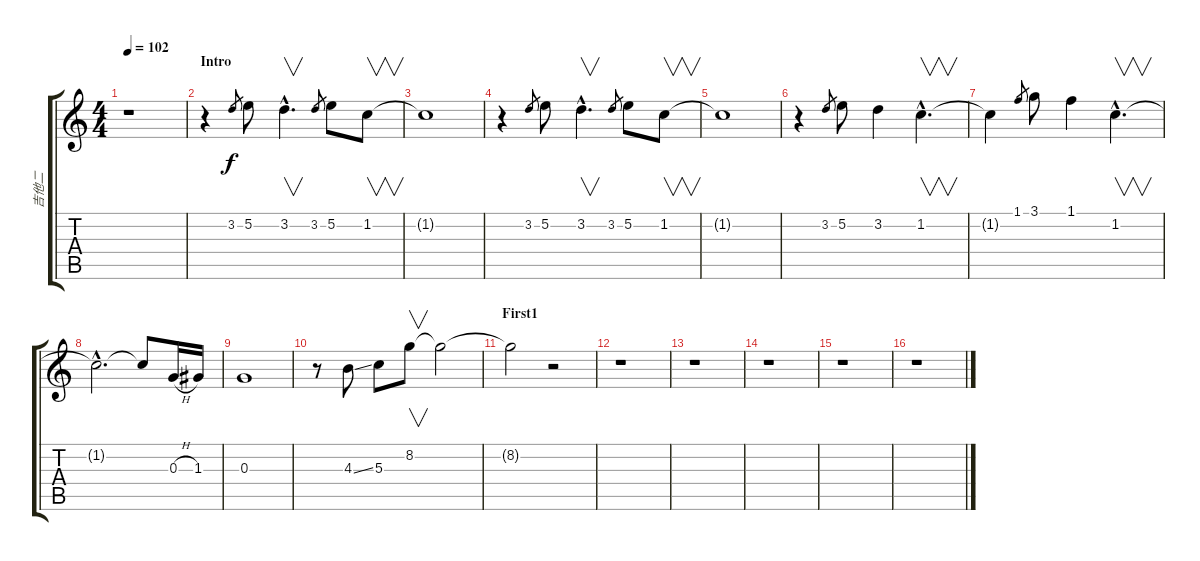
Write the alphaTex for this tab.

\track ("吉他二" "吉他二") {instrument electricguitarclean}
\staff {score tabs}
\tuning (E4 B3 G3 D3 A2 E2) {hide}
\ts (4 4)
\tempo 102
\clef g2
\ks c
r.1{dy f instrument electricguitarclean} |
\section ("" "Intro")
r.4 3.2.8{gr} 5.2.8 3.2{hac}.4{v d} 3.2.8{gr} 5.2.8 1.2.8{v} |
1.2{t}.1 |
r.4 3.2.8{gr} 5.2.8 3.2{hac}.4{v d} 3.2.8{gr} 5.2.8 1.2.8{v} |
1.2{t}.1 |
r.4 3.2.8{gr} 5.2.8 3.2.4 1.2{hac}.4{v d} |
1.2{t}.4 1.1.8{gr} 3.1.8 1.1.4 1.2{hac}.4{v d} |
1.2{hac t}.2{d} 1.2{t}.8 0.3{h}.16 1.3.16 |
0.3.1 |
r.8 4.3{ss}.8 5.3.8 8.2.8{v} 8.2{t}.2 |
\section ("" "First1")
8.2{t}.2 r.2 |
r.1 |
r.1 |
r.1 |
r.1 |
r.1
